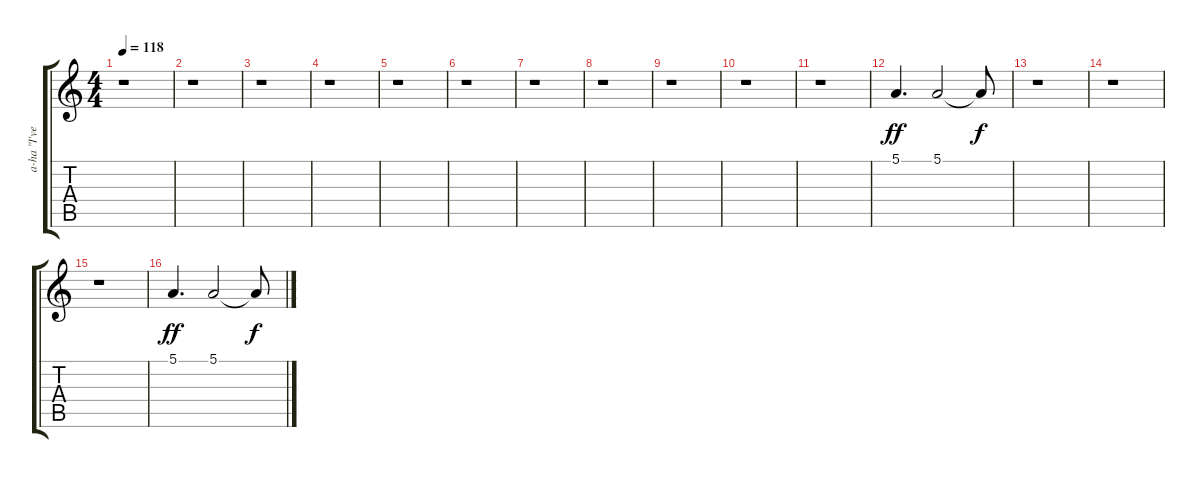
\track ("a-ha \"I've Been Losing You" "a-ha \"I've") {instrument stringensemble1}
\staff {score tabs}
\tuning (E4 B3 G3 D3 A2 E2) {hide}
\ts (4 4)
\tempo 118
\clef g2
\ks c
r.1{dy ff} |
r.1 |
r.1 |
r.1 |
r.1 |
r.1 |
r.1 |
r.1 |
r.1 |
r.1 |
r.1 |
5.1.4{d} 5.1.2 5.1{t}.8{dy f} |
r.1 |
r.1 |
r.1 |
5.1.4{d dy ff} 5.1.2 5.1{t}.8{dy f}
